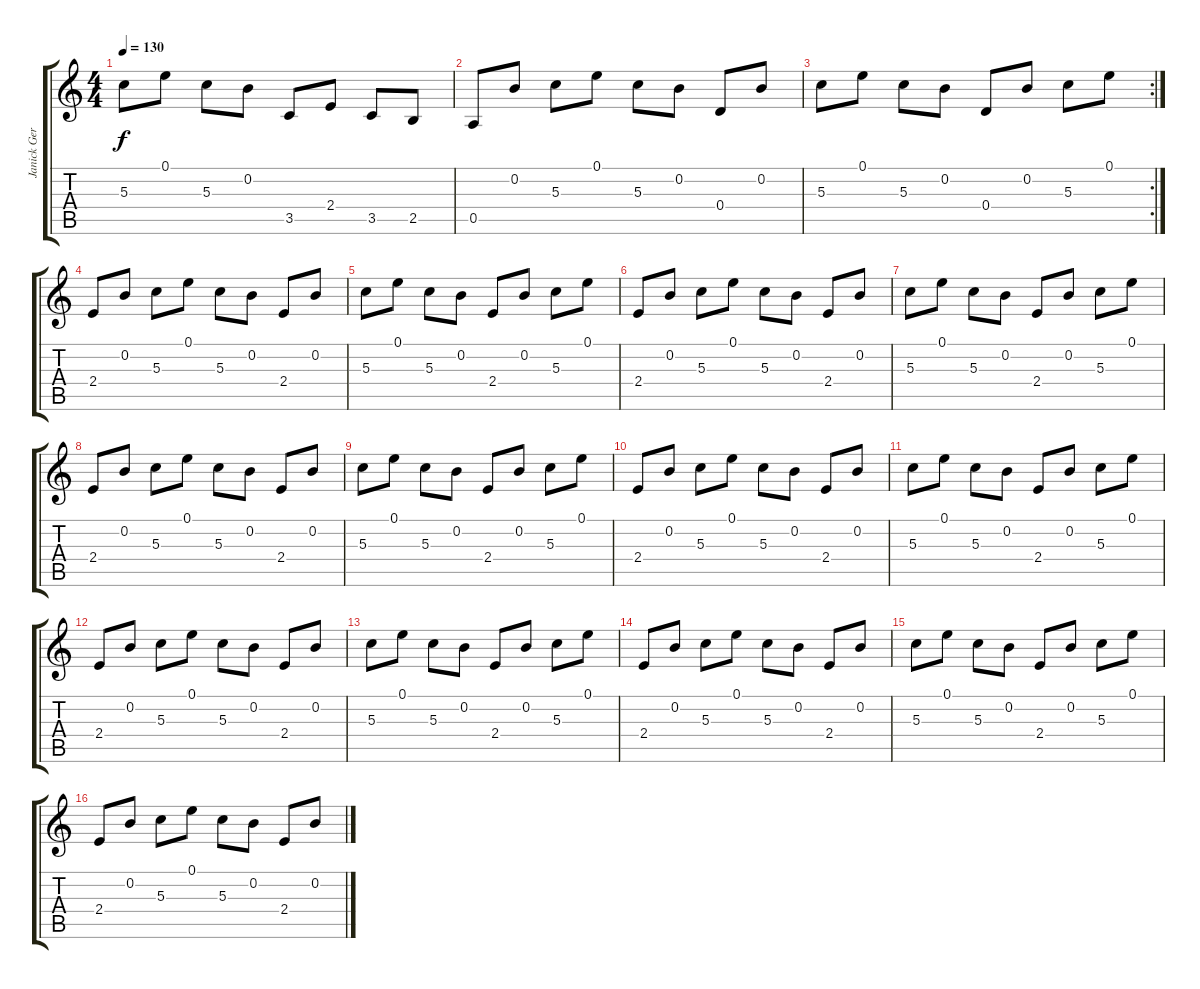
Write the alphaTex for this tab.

\track ("Janick Gers" "Janick Ger") {instrument distortionguitar}
\staff {score tabs}
\tuning (E4 B3 G3 D3 A2 E2) {hide}
\ts (4 4)
\tempo 130
\clef g2
\ks c
5.3.8{dy f} 0.1.8 5.3.8 0.2.8 3.5.8 2.4.8 3.5.8 2.5.8 |
0.5.8 0.2.8 5.3.8 0.1.8 5.3.8 0.2.8 0.4.8 0.2.8 |
\rc 2
5.3.8 0.1.8 5.3.8 0.2.8 0.4.8 0.2.8 5.3.8 0.1.8 |
2.4.8 0.2.8 5.3.8 0.1.8 5.3.8 0.2.8 2.4.8 0.2.8 |
5.3.8 0.1.8 5.3.8 0.2.8 2.4.8 0.2.8 5.3.8 0.1.8 |
2.4.8 0.2.8 5.3.8 0.1.8 5.3.8 0.2.8 2.4.8 0.2.8 |
5.3.8 0.1.8 5.3.8 0.2.8 2.4.8 0.2.8 5.3.8 0.1.8 |
2.4.8 0.2.8 5.3.8 0.1.8 5.3.8 0.2.8 2.4.8 0.2.8 |
5.3.8 0.1.8 5.3.8 0.2.8 2.4.8 0.2.8 5.3.8 0.1.8 |
2.4.8 0.2.8 5.3.8 0.1.8 5.3.8 0.2.8 2.4.8 0.2.8 |
5.3.8 0.1.8 5.3.8 0.2.8 2.4.8 0.2.8 5.3.8 0.1.8 |
2.4.8 0.2.8 5.3.8 0.1.8 5.3.8 0.2.8 2.4.8 0.2.8 |
5.3.8 0.1.8 5.3.8 0.2.8 2.4.8 0.2.8 5.3.8 0.1.8 |
2.4.8 0.2.8 5.3.8 0.1.8 5.3.8 0.2.8 2.4.8 0.2.8 |
5.3.8 0.1.8 5.3.8 0.2.8 2.4.8 0.2.8 5.3.8 0.1.8 |
2.4.8 0.2.8 5.3.8 0.1.8 5.3.8 0.2.8 2.4.8 0.2.8
